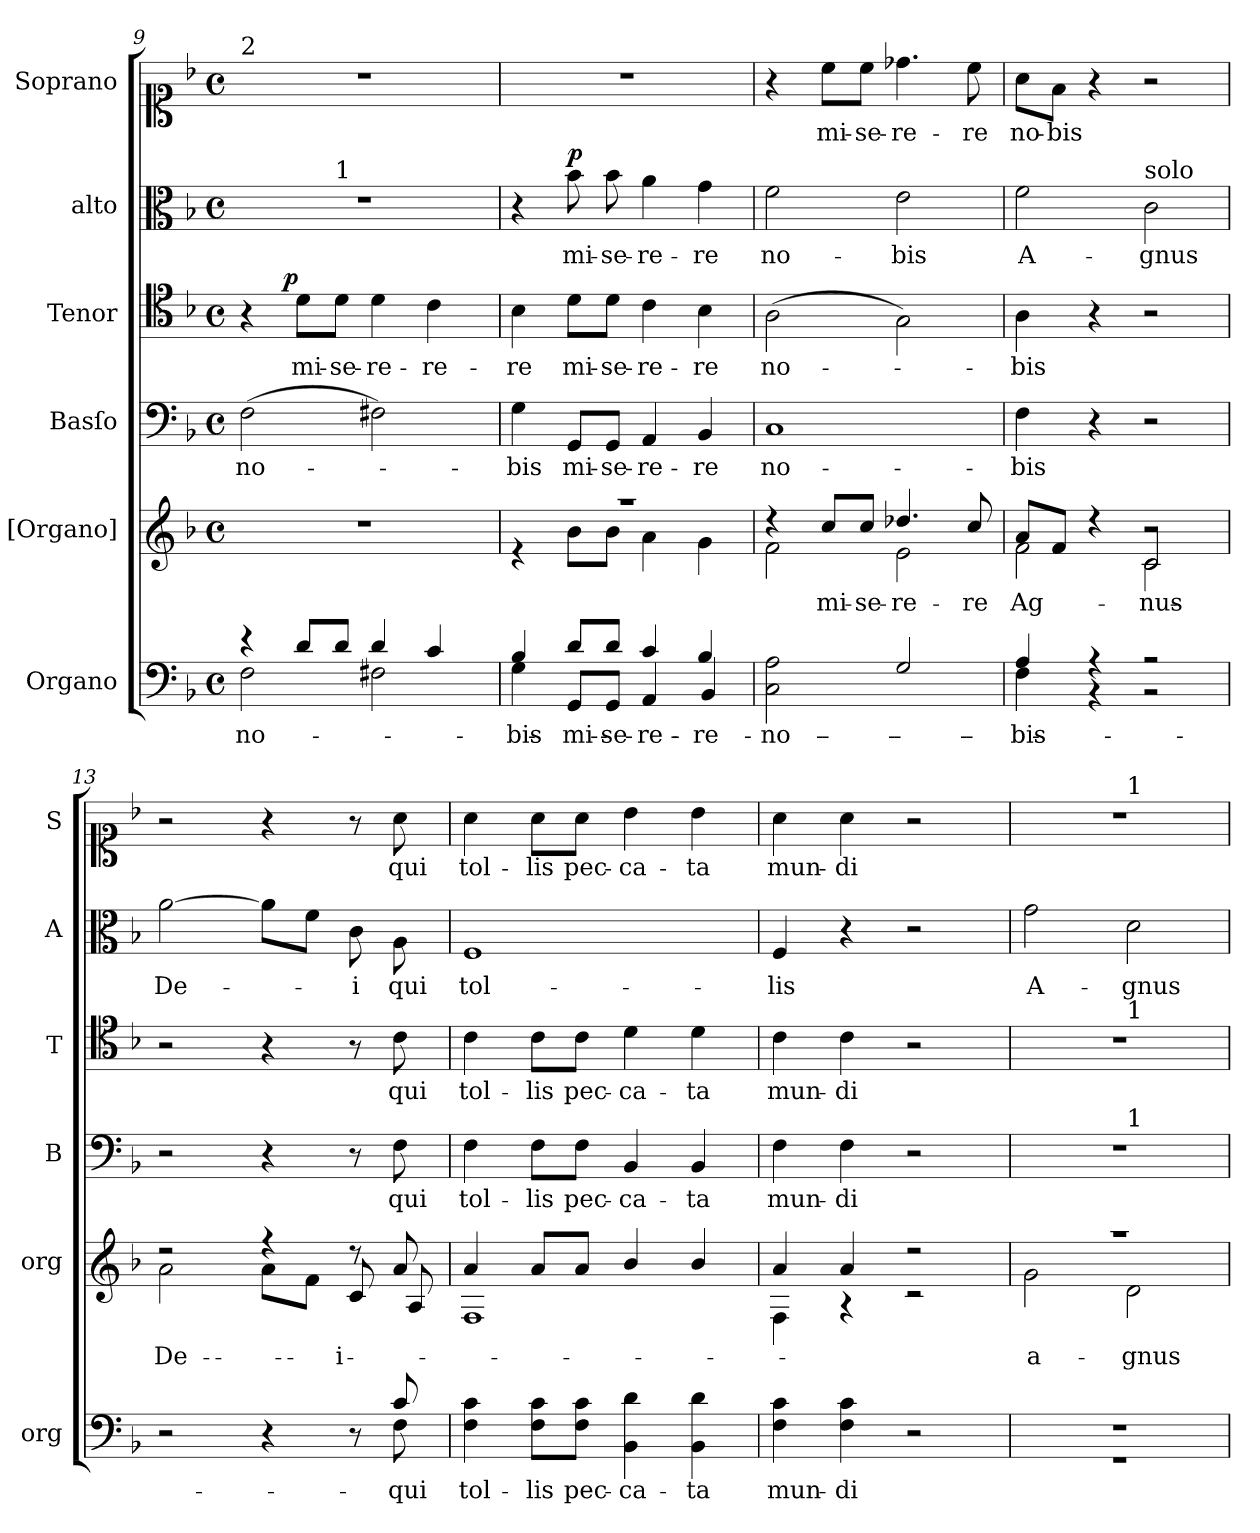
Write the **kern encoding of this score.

**kern	**text	**kern	**text	**kern	**text	**kern	**text	**dynam	**kern	**text	**dynam	**kern	**text
*part6	*part6	*part5	*part5	*part4	*part4	*part3	*part3	*part3	*part2	*part2	*part2	*part1	*part1
*staff6	*staff6	*staff5	*staff5	*staff4	*staff4	*staff3	*staff3	*staff3	*staff2	*staff2	*staff2	*staff1	*staff1
*I"Organo	*	*I"[Organo]	*	*I"Basſo	*	*I"Tenor	*	*	*I"alto	*	*	*I"Soprano	*
*I'org	*	*I'org	*	*I'B	*	*I'T	*	*	*I'A	*	*	*I'S	*
*clefF4	*	*clefG2	*	*clefF4	*	*clefC4	*	*	*clefC3	*	*	*clefC1	*
*k[b-]	*	*k[b-]	*	*k[b-]	*	*k[b-]	*	*	*k[b-]	*	*	*k[b-]	*
*F:	*	*F:	*	*F:	*	*F:	*	*	*F:	*	*	*F:	*
*M4/4	*	*M4/4	*	*M4/4	*	*M4/4	*	*	*M4/4	*	*	*M4/4	*
*met(c)	*	*met(c)	*	*met(c)	*	*met(c)	*	*	*met(c)	*	*	*met(c)	*
=9	=9	=9	=9	=9	=9	=9	=9	=9	=9	=9	=9	=9	=9
*^	*	*	*	*	*	*	*	*	*	*	*	*	*
!	!	!	!	!	!	!	!	!	!	!	!	!	!LO:TX:a:t=2	!
*	*	*	*	*	*	*	*	*	*	*^	*	*	*	*
4r	2F\	no-	1r	.	(>2F\	no-	4r	.	.	1r	4.ryy	.	.	1r	.
!	!	!	!	!	!	!	!	!	!LO:DY:b:rj	!	!	!	!	!	!
8d/L	.	.	.	.	.	.	8d\L	mi-	p	.	.	.	.	.	.
!	!	!	!	!	!	!	!	!	!	!	!LO:TX:a:t=1	!	!	!	!
8d/J	.	.	.	.	.	.	8d\J	-se-	.	.	2ryy	.	.	.	.
4d/	2F#X\	.	.	.	2F#X\)	.	4d\	-re-	.	.	.	.	.	.	.
4c/	.	.	.	.	.	.	4c\	-re-	.	.	.	.	.	.	.
.	.	.	.	.	.	.	.	.	.	.	8ryy	.	.	.	.
*	*	*	*	*	*	*	*	*	*	*v	*v	*	*	*	*
=10	=10	=10	=10	=10	=10	=10	=10	=10	=10	=10	=10	=10	=10	=10
*	*	*	*^	*	*	*	*	*	*	*	*	*	*	*
4B-/	4G\	-bis	1raa	4r	.	4G\	-bis	4B-\	-re	.	4r	.	.	1r	.
!	!	!	!	!	!	!	!	!	!	!	!	!	!LO:DY:a	!	!
8d/L	8GG/L	mi-	.	8b-\L	.	8GG/L	mi-	8d\L	mi-	.	8b-\	mi-	p	.	.
8d/J	8GG/J	-se-	.	8b-\J	.	8GG/J	-se-	8d\J	-se-	.	8b-\	-se-	.	.	.
4c/	4AA/	-re-	.	4a\	.	4AA/	-re-	4c\	-re-	.	4a\	-re-	.	.	.
4B-/	4BB-/	-re	.	4g\	.	4BB-/	-re	4B-\	-re	.	4g\	-re	.	.	.
*v	*v	*	*	*	*	*	*	*	*	*	*	*	*	*	*
=11	=11	=11	=11	=11	=11	=11	=11	=11	=11	=11	=11	=11	=11	=11
2C\ 2A\	no-	4r	2f\	.	1C	no-	(>2A\	no-	.	2f\	no-	.	4r	.
.	.	8cc/L	.	mi-	.	.	.	.	.	.	.	.	8cc\L	mi-
.	.	8cc/J	.	-se-	.	.	.	.	.	.	.	.	8cc\J	-se-
2G/	.	4.dd-X/	2e\	-re-	.	.	2G\)	.	.	2e\	-bis	.	4.dd-X\	-re-
.	.	8cc/	.	-re	.	.	.	.	.	.	.	.	8cc\	-re
=12	=12	=12	=12	=12	=12	=12	=12	=12	=12	=12	=12	=12	=12	=12
*^	*	*	*^	*	*	*	*	*	*	*	*	*	*	*
4A/	4F\	-bis	8a/L	2f\	2ryy	Ag-	4F\	-bis	4A\	-bis	.	2f\	A-	.	8a\L	no-
.	.	.	8f/J	.	.	.	.	.	.	.	.	.	.	.	8f\J	-bis
4rBB	4rA	.	4r	.	.	.	4r	.	4r	.	.	.	.	.	4r	.
!	!	!	!	!	!	!	!	!	!	!	!	!LO:TX:a:t=solo	!	!	!	!
2r	2r	.	2r	2c/	2c\	-nus	2r	.	2r	.	.	2c\	-gnus	.	2r	.
*	*	*	*	*v	*v	*	*	*	*	*	*	*	*	*	*	*
=13	=13	=13	=13	=13	=13	=13	=13	=13	=13	=13	=13	=13	=13	=13	=13
2r	2ryy	.	2r	2a\	De-	2r	.	2r	.	.	[2a\	De-	.	2r	.
4r	4ryy	.	4r	8a\L	.	4r	.	4r	.	.	8a\L]	.	.	4r	.
.	.	.	.	8f\J	.	.	.	.	.	.	8f\J	.	.	.	.
8r	8ryy	.	8r	8c/	-i	8r	.	8r	.	.	8c\	-i	.	8r	.
8c/	8F\	qui	8a/	8A/	.	8F\	qui	8c\	qui	.	8A\	qui	.	8a\	qui
*v	*v	*	*	*	*	*	*	*	*	*	*	*	*	*	*
=14	=14	=14	=14	=14	=14	=14	=14	=14	=14	=14	=14	=14	=14	=14
4F\ 4c\	tol-	4a/	1F	.	4F\	tol-	4c\	tol-	.	1F	tol-	.	4a\	tol-
8F\ 8c\L	-lis	8a/L	.	.	8F\L	-lis	8c\L	-lis	.	.	.	.	8a\L	-lis
8F\ 8c\J	pec-	8a/J	.	.	8F\J	pec-	8c\J	pec-	.	.	.	.	8a\J	pec-
4BB-\ 4d\	-ca-	4b-/	.	.	4BB-/	-ca-	4d\	-ca-	.	.	.	.	4b-\	-ca-
4BB-\ 4d\	-ta	4b-/	.	.	4BB-/	-ta	4d\	-ta	.	.	.	.	4b-\	-ta
=15	=15	=15	=15	=15	=15	=15	=15	=15	=15	=15	=15	=15	=15	=15
4F\ 4c\	mun-	4a/	4F\	.	4F\	mun-	4c\	mun-	.	4F/	-lis	.	4a\	mun-
4F\ 4c\	-di	4a/	4r	.	4F\	-di	4c\	-di	.	4r	.	.	4a\	-di
2r	.	2r	2rc	.	2r	.	2r	.	.	2r	.	.	2r	.
=16	=16	=16	=16	=16	=16	=16	=16	=16	=16	=16	=16	=16	=16	=16
*^	*	*	*	*	*^	*	*^	*	*	*	*	*	*^	*
1rGG	1rF	.	1raa	2g\	a-	1r	2ryy	.	1r	2ryy	.	.	2g\	A-	.	1r	2ryy	.
!	!	!	!	!	!	!	!	!	!	!	!	!	!	!	!	!	!LO:TX:a:t=1	!
!	!	!	!	!	!	!	!	!	!	!LO:TX:a:t=1	!	!	!	!	!	!	!	!
!	!	!	!	!	!	!	!LO:TX:a:t=1	!	!	!	!	!	!	!	!	!	!	!
.	.	.	.	2d\	-gnus	.	2ryy	.	.	2ryy	.	.	2d\	-gnus	.	.	2ryy	.
*v	*v	*	*	*	*	*v	*v	*	*v	*v	*	*	*	*	*	*v	*v	*
*	*	*v	*v	*	*	*	*	*	*	*	*	*	*	*
=	=	=	=	=	=	=	=	=	=	=	=	=	=
*-	*-	*-	*-	*-	*-	*-	*-	*-	*-	*-	*-	*-	*-
